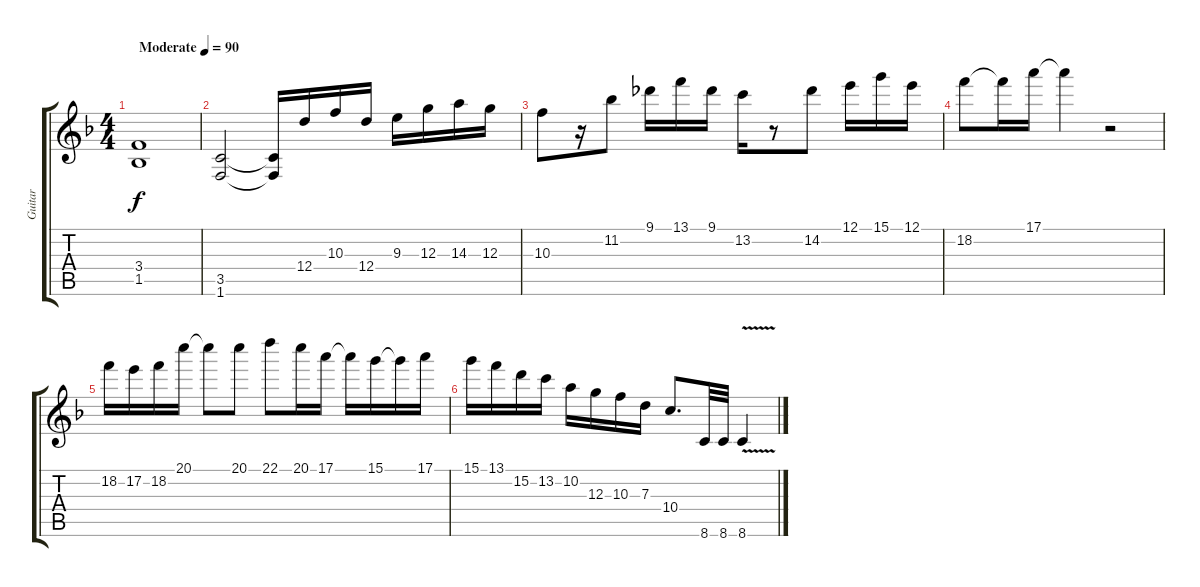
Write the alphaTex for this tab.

\track ("Guitar" "Guitar") {instrument distortionguitar}
\staff {score tabs}
\tuning (E4 B3 G3 D3 A2 E2) {hide}
\ts (4 4)
\tempo (90 "Moderate")
\clef g2
\ks dminor
(3.4 1.5).1{dy f instrument distortionguitar} |
(3.5 1.6).2 (3.5{t} 1.6{t}).16 12.4.16 10.3.16 12.4.16 9.3.16 12.3.16 14.3.16 12.3.16 |
10.3.8 r.16 11.2.8 9.1.16 13.1.16 9.1.16 13.2.16 r.8 14.2.8 12.1.16 15.1.16 12.1.16 |
18.2.8 18.2{t}.16 17.1.16 17.1{t}.4 r.2 |
18.2.16 17.2.16 18.2.16 20.1.16 20.1{t}.8 20.1.8 22.1.8 20.1.16 17.1.16 17.1{t}.16 15.1.16 15.1{t}.16 17.1.16 |
15.1.16 13.1.16 15.2.16 13.2.16 10.2.16 12.3.16 10.3.16 7.3.16 10.4.8{d} 8.6.32 8.6.32 8.6{v}.4
